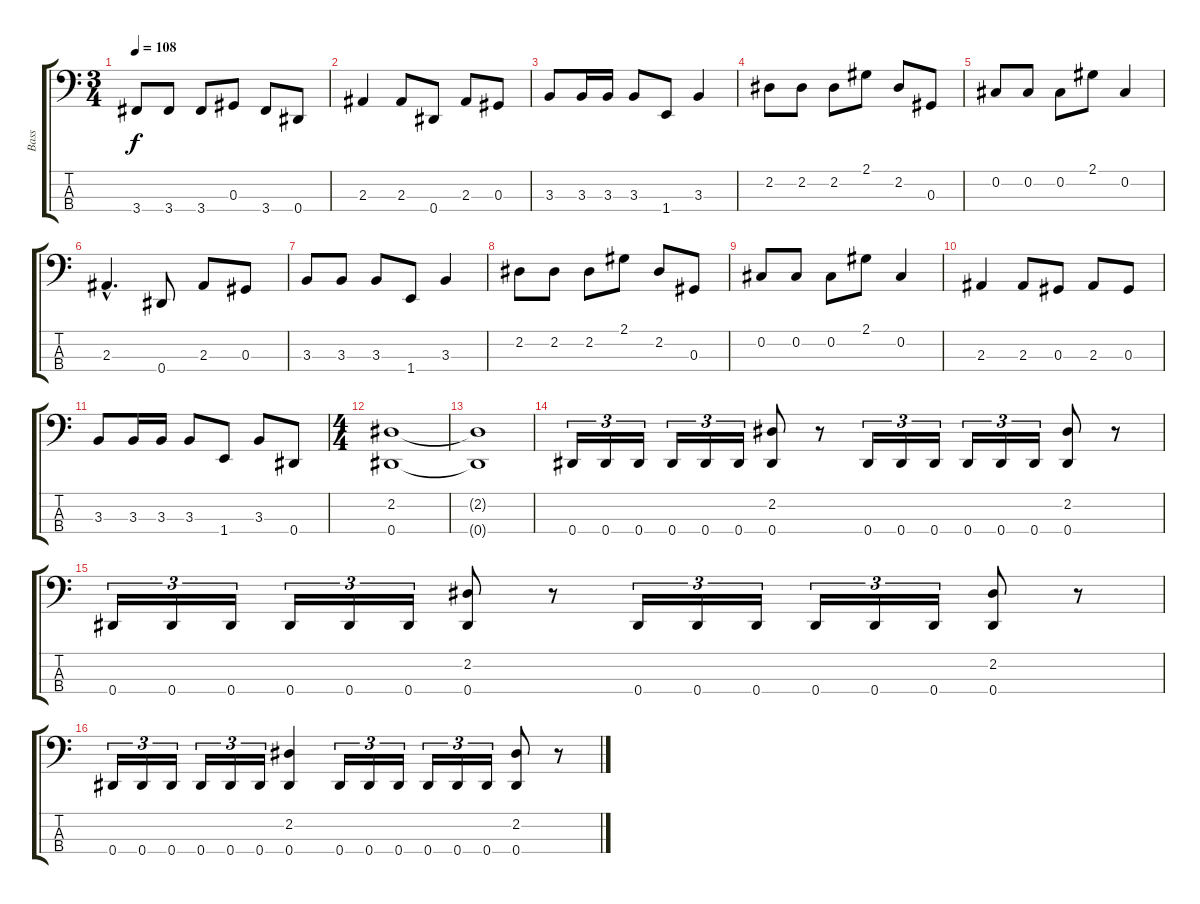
\track ("Bass" "Bass") {instrument acousticguitarnylon}
\staff {score tabs}
\tuning (Gb2 Db2 Ab1 Eb1) {hide}
\ts (3 4)
\tempo 108
\clef f4
\ks c
3.4.8{dy f} 3.4.8 3.4.8 0.3.8 3.4.8 0.4.8 |
2.3.4 2.3.8 0.4.8 2.3.8 0.3.8 |
3.3.8 3.3.16 3.3.16 3.3.8 1.4.8 3.3.4 |
2.2.8 2.2.8 2.2.8 2.1.8 2.2.8 0.3.8 |
0.2.8 0.2.8 0.2.8 2.1.8 0.2.4 |
2.3{hac}.4{d} 0.4.8 2.3.8 0.3.8 |
3.3.8 3.3.8 3.3.8 1.4.8 3.3.4 |
2.2.8 2.2.8 2.2.8 2.1.8 2.2.8 0.3.8 |
0.2.8 0.2.8 0.2.8 2.1.8 0.2.4 |
2.3.4 2.3.8 0.3.8 2.3.8 0.3.8 |
3.3.8 3.3.16 3.3.16 3.3.8 1.4.8 3.3.8 0.4.8 |
\ts (4 4)
(2.2 0.4).1 |
(2.2{t} 0.4{t}).1 |
0.4.16{tu (3 2)} 0.4.16{tu (3 2)} 0.4.16{tu (3 2)} 0.4.16{tu (3 2)} 0.4.16{tu (3 2)} 0.4.16{tu (3 2)} (2.2 0.4).8 r.8 0.4.16{tu (3 2)} 0.4.16{tu (3 2)} 0.4.16{tu (3 2)} 0.4.16{tu (3 2)} 0.4.16{tu (3 2)} 0.4.16{tu (3 2)} (2.2 0.4).8 r.8 |
0.4.16{tu (3 2)} 0.4.16{tu (3 2)} 0.4.16{tu (3 2)} 0.4.16{tu (3 2)} 0.4.16{tu (3 2)} 0.4.16{tu (3 2)} (2.2 0.4).8 r.8 0.4.16{tu (3 2)} 0.4.16{tu (3 2)} 0.4.16{tu (3 2)} 0.4.16{tu (3 2)} 0.4.16{tu (3 2)} 0.4.16{tu (3 2)} (2.2 0.4).8 r.8 |
0.4.16{tu (3 2)} 0.4.16{tu (3 2)} 0.4.16{tu (3 2)} 0.4.16{tu (3 2)} 0.4.16{tu (3 2)} 0.4.16{tu (3 2)} (2.2 0.4).4 0.4.16{tu (3 2)} 0.4.16{tu (3 2)} 0.4.16{tu (3 2)} 0.4.16{tu (3 2)} 0.4.16{tu (3 2)} 0.4.16{tu (3 2)} (2.2 0.4).8 r.8
